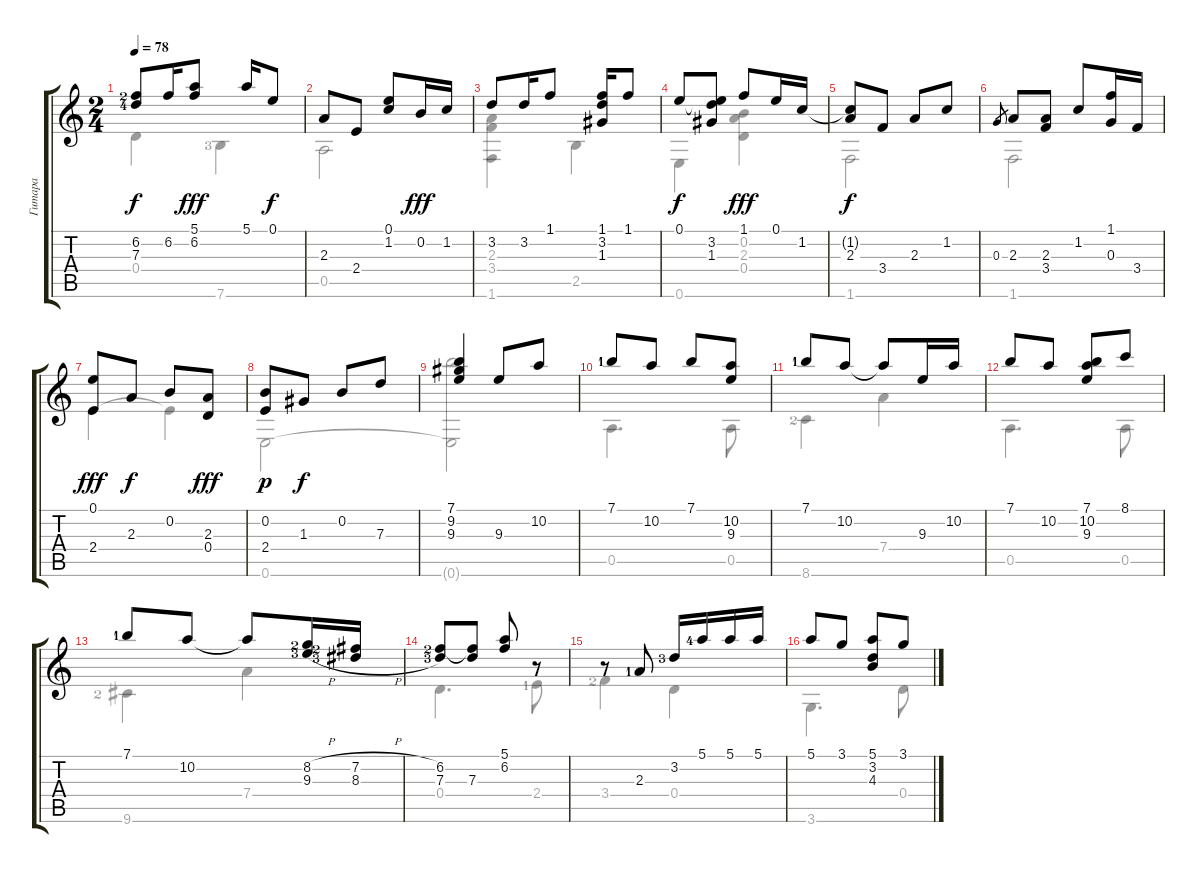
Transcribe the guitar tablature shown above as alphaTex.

\track ("Гитара" "Гитара") {instrument acousticguitarnylon}
\staff {score tabs}
\tuning (E4 B3 G3 D3 A2 E2) {hide}
\voice
\ts (2 4)
\tempo 78
\clef g2
\ks c
(6.2{lf 3} 7.3{lf 5}).8{dy f} 6.2.16 (5.1 6.2).8{dy fff} 5.1.16 0.1.8{dy f} |
2.3.8 2.4.8 (0.1 1.2).8 0.2.16{dy fff} 1.2.16 |
3.2.8 3.2.16 1.1.8 (1.1 3.2 1.3).16 1.1.8 |
0.1.8{dy f} (0.1{t} 3.2 1.3).8 1.1.8{dy fff} 0.1.16 1.2.16 |
(1.2{t} 2.3).8{dy f} 3.4.8 2.3.8 1.2.8 |
0.3.8{gr} 2.3.8 (2.3 3.4).8 1.2.8 (1.1 0.3).16 3.4.16 |
(0.1 2.4).8{dy fff} 2.3.8{dy f} 0.2.8 (2.3 0.4).8{dy fff} |
(0.2 2.4).8{dy p} 1.3.8{dy f} 0.2.8 7.3.8 |
(7.1 9.2 9.3).4{beam Up} 9.3.8 10.2.8 |
7.1{lf 2}.8 10.2.8 7.1.8 (10.2 9.3).8 |
7.1{lf 2}.8 10.2.8 10.2{t}.8 9.3.16 10.2.16 |
7.1.8 10.2.8 (7.1 10.2 9.3).8 8.1.8 |
7.1{lf 2}.8 10.2.8 10.2{t}.8 (8.2{h lf 3} 9.3{h lf 4}).16 (7.2{h lf 3} 8.3{h lf 4}).16 |
(6.2{lf 3} 7.3{lf 4}).8 (6.2{t} 7.3).8 (5.1 6.2).8 r.8 |
r.8 2.3{lf 2}.8 3.2{lf 4}.16 5.1{lf 5}.16 5.1.16 5.1.16 |
5.1.8 3.1.8 (5.1 3.2 4.3).8 3.1.8
\voice
\clef g2
\ottava regular
\simile none
\ks c
0.4.4{dy f} 7.6{lf 4}.4 |
0.5.2 |
(2.3 3.4 1.6).4 2.5.4 |
0.6.4 (0.2 2.3 0.4).4 |
1.6.2 |
1.6.2 |
2.4.4 2.4{t}.4 |
0.6.2 |
(7.1 0.6{t}).2{beam Down} |
0.5.4{d} 0.5.8 |
8.6{lf 3}.4 7.4.4 |
0.5.4{d} 0.5.8 |
9.6{lf 3}.4 7.4.4 |
0.4.4{d} 2.4{lf 2}.8 |
3.4{lf 3}.4 0.4.4 |
3.6.4{d} 0.4.8
